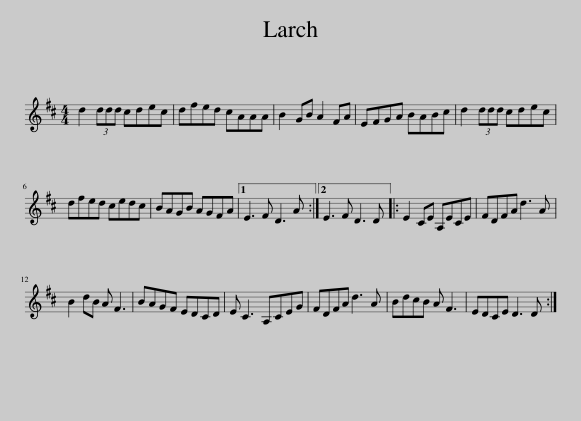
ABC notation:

X:1
L:1/8
M:4/4
I:linebreak $
K:D
V:1 treble
V:1
 d2 (3ddd cdec | dfed cAAA | B2 GB A2 FA | EFGA BABc | d2 (3ddd cdec |$ %5
 dfed cedc | BAGB AGFA |1 E3 F D3 A :|2 E3 F D3 D |: E2 CE A,ECE | %10
 FDFA d3 A |$ B2 dB A F3 | BAGF EDCD | E C3 A,CEG | FDFA d3 A | %15
 BdcB A F3 | EDCE D3 D :| %17
